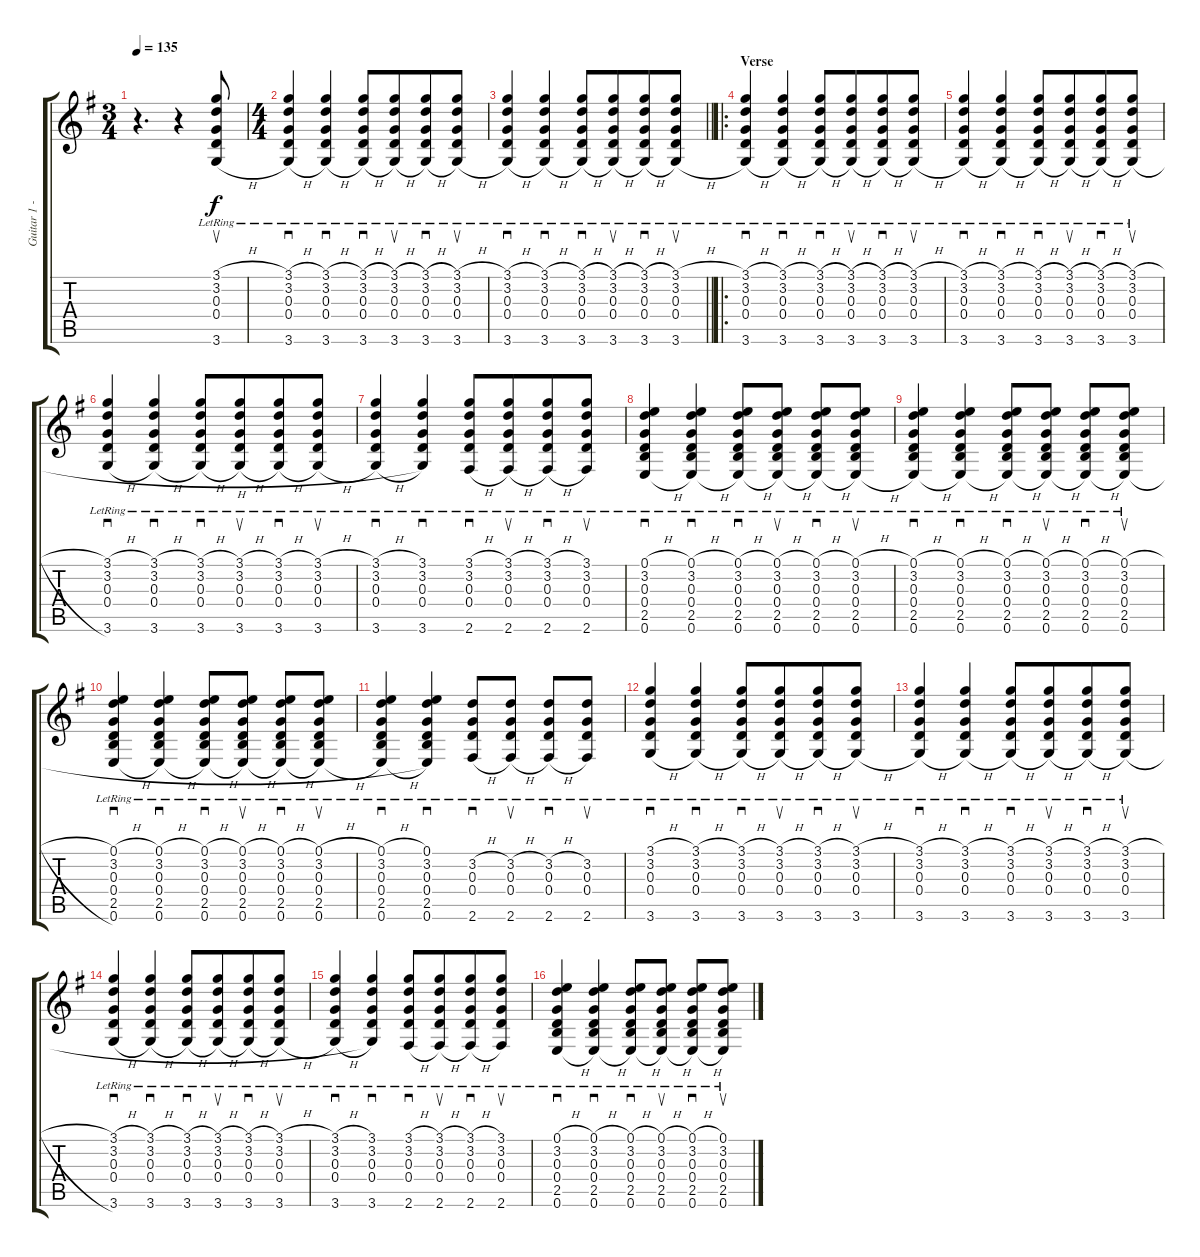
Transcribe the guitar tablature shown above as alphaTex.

\track ("Guitar 1 - Rhythm" "Guitar 1 -") {instrument acousticguitarsteel}
\staff {score tabs}
\tuning (E4 B3 G3 D3 A2 E2) {hide}
\ts (3 4)
\tempo 135
\clef g2
\ks g
r.4{d dy f instrument acousticguitarsteel} r.4 (3.1{h lr} 3.2{lr} 0.3{lr} 0.4{lr} 3.6{h lr}).8{su} |
\ts (4 4)
(3.1{h lr} 3.2{lr} 0.3{lr} 0.4{lr} 3.6{h lr}).4{sd} (3.1{h lr} 3.2{lr} 0.3{lr} 0.4{lr} 3.6{h lr}).4{sd} (3.1{h lr} 3.2{lr} 0.3{lr} 0.4{lr} 3.6{h lr}).8{sd} (3.1{h lr} 3.2{lr} 0.3{lr} 0.4{lr} 3.6{h lr}).8{su beam merge} (3.1{h lr} 3.2{lr} 0.3{lr} 0.4{lr} 3.6{h lr}).8{sd} (3.1{h lr} 3.2{lr} 0.3{lr} 0.4{lr} 3.6{h lr}).8{su} |
\barLineRight lightlight
(3.1{h lr} 3.2{lr} 0.3{lr} 0.4{lr} 3.6{h lr}).4{sd} (3.1{h lr} 3.2{lr} 0.3{lr} 0.4{lr} 3.6{h lr}).4{sd} (3.1{h lr} 3.2{lr} 0.3{lr} 0.4{lr} 3.6{h lr}).8{sd} (3.1{h lr} 3.2{lr} 0.3{lr} 0.4{lr} 3.6{h lr}).8{su beam merge} (3.1{h lr} 3.2{lr} 0.3{lr} 0.4{lr} 3.6{h lr}).8{sd} (3.1{h lr} 3.2{lr} 0.3{lr} 0.4{lr} 3.6{h lr}).8{su} |
\ro
\section ("" "Verse")
(3.1{h lr} 3.2{lr} 0.3{lr} 0.4{lr} 3.6{h lr}).4{sd} (3.1{h lr} 3.2{lr} 0.3{lr} 0.4{lr} 3.6{h lr}).4{sd} (3.1{h lr} 3.2{lr} 0.3{lr} 0.4{lr} 3.6{h lr}).8{sd} (3.1{h lr} 3.2{lr} 0.3{lr} 0.4{lr} 3.6{h lr}).8{su beam merge} (3.1{h lr} 3.2{lr} 0.3{lr} 0.4{lr} 3.6{h lr}).8{sd} (3.1{h lr} 3.2{lr} 0.3{lr} 0.4{lr} 3.6{h lr}).8{su} |
(3.1{h lr} 3.2{lr} 0.3{lr} 0.4{lr} 3.6{h lr}).4{sd} (3.1{h lr} 3.2{lr} 0.3{lr} 0.4{lr} 3.6{h lr}).4{sd} (3.1{h lr} 3.2{lr} 0.3{lr} 0.4{lr} 3.6{h lr}).8{sd} (3.1{h lr} 3.2{lr} 0.3{lr} 0.4{lr} 3.6{h lr}).8{su beam merge} (3.1{h lr} 3.2{lr} 0.3{lr} 0.4{lr} 3.6{h lr}).8{sd} (3.1{h lr} 3.2{lr} 0.3{lr} 0.4{lr} 3.6{h lr}).8{su} |
(3.1{h lr} 3.2{lr} 0.3{lr} 0.4{lr} 3.6{h lr}).4{sd} (3.1{h lr} 3.2{lr} 0.3{lr} 0.4{lr} 3.6{h lr}).4{sd} (3.1{h lr} 3.2{lr} 0.3{lr} 0.4{lr} 3.6{h lr}).8{sd} (3.1{h lr} 3.2{lr} 0.3{lr} 0.4{lr} 3.6{h lr}).8{su beam merge} (3.1{h lr} 3.2{lr} 0.3{lr} 0.4{lr} 3.6{h lr}).8{sd} (3.1{h lr} 3.2{lr} 0.3{lr} 0.4{lr} 3.6{h lr}).8{su} |
(3.1{h lr} 3.2{lr} 0.3{lr} 0.4{lr} 3.6{h lr}).4{sd} (3.1{lr} 3.2{lr} 0.3{lr} 0.4{lr} 3.6{lr}).4{sd} (3.1{h lr} 3.2{lr} 0.3{lr} 0.4{lr} 2.6{h lr}).8{sd} (3.1{h lr} 3.2{lr} 0.3{lr} 0.4{lr} 2.6{h lr}).8{su beam merge} (3.1{h lr} 3.2{lr} 0.3{lr} 0.4{lr} 2.6{h lr}).8{sd} (3.1{lr} 3.2{lr} 0.3{lr} 0.4{lr} 2.6{lr}).8{su} |
(0.1{h lr} 3.2{lr} 0.3{lr} 0.4{lr} 2.5{lr} 0.6{h lr}).4{sd} (0.1{h lr} 3.2{lr} 0.3{lr} 0.4{lr} 2.5{lr} 0.6{h lr}).4{sd} (0.1{h lr} 3.2{lr} 0.3{lr} 0.4{lr} 2.5{lr} 0.6{h lr}).8{sd} (0.1{h lr} 3.2{lr} 0.3{lr} 0.4{lr} 2.5{lr} 0.6{h lr}).8{su} (0.1{h lr} 3.2{lr} 0.3{lr} 0.4{lr} 2.5{lr} 0.6{h lr}).8{sd} (0.1{h lr} 3.2{lr} 0.3{lr} 0.4{lr} 2.5{lr} 0.6{h lr}).8{su} |
(0.1{h lr} 3.2{lr} 0.3{lr} 0.4{lr} 2.5{lr} 0.6{h lr}).4{sd} (0.1{h lr} 3.2{lr} 0.3{lr} 0.4{lr} 2.5{lr} 0.6{h lr}).4{sd} (0.1{h lr} 3.2{lr} 0.3{lr} 0.4{lr} 2.5{lr} 0.6{h lr}).8{sd} (0.1{h lr} 3.2{lr} 0.3{lr} 0.4{lr} 2.5{lr} 0.6{h lr}).8{su} (0.1{h lr} 3.2{lr} 0.3{lr} 0.4{lr} 2.5{lr} 0.6{h lr}).8{sd} (0.1{h lr} 3.2{lr} 0.3{lr} 0.4{lr} 2.5{lr} 0.6{h lr}).8{su} |
(0.1{h lr} 3.2{lr} 0.3{lr} 0.4{lr} 2.5{lr} 0.6{h lr}).4{sd} (0.1{h lr} 3.2{lr} 0.3{lr} 0.4{lr} 2.5{lr} 0.6{h lr}).4{sd} (0.1{h lr} 3.2{lr} 0.3{lr} 0.4{lr} 2.5{lr} 0.6{h lr}).8{sd} (0.1{h lr} 3.2{lr} 0.3{lr} 0.4{lr} 2.5{lr} 0.6{h lr}).8{su} (0.1{h lr} 3.2{lr} 0.3{lr} 0.4{lr} 2.5{lr} 0.6{h lr}).8{sd} (0.1{h lr} 3.2{lr} 0.3{lr} 0.4{lr} 2.5{lr} 0.6{h lr}).8{su} |
(0.1{h lr} 3.2{lr} 0.3{lr} 0.4{lr} 2.5{lr} 0.6{h lr}).4{sd} (0.1{lr} 3.2{lr} 0.3{lr} 0.4{lr} 2.5{lr} 0.6{lr}).4{sd} (3.2{h lr} 0.3{lr} 0.4{lr} 2.6{h lr}).8{sd} (3.2{h lr} 0.3{lr} 0.4{lr} 2.6{h lr}).8{su} (3.2{h lr} 0.3{lr} 0.4{lr} 2.6{h lr}).8{sd} (3.2{lr} 0.3{lr} 0.4{lr} 2.6{lr}).8{su} |
(3.1{h lr} 3.2{lr} 0.3{lr} 0.4{lr} 3.6{h lr}).4{sd} (3.1{h lr} 3.2{lr} 0.3{lr} 0.4{lr} 3.6{h lr}).4{sd} (3.1{h lr} 3.2{lr} 0.3{lr} 0.4{lr} 3.6{h lr}).8{sd} (3.1{h lr} 3.2{lr} 0.3{lr} 0.4{lr} 3.6{h lr}).8{su beam merge} (3.1{h lr} 3.2{lr} 0.3{lr} 0.4{lr} 3.6{h lr}).8{sd} (3.1{h lr} 3.2{lr} 0.3{lr} 0.4{lr} 3.6{h lr}).8{su} |
(3.1{h lr} 3.2{lr} 0.3{lr} 0.4{lr} 3.6{h lr}).4{sd} (3.1{h lr} 3.2{lr} 0.3{lr} 0.4{lr} 3.6{h lr}).4{sd} (3.1{h lr} 3.2{lr} 0.3{lr} 0.4{lr} 3.6{h lr}).8{sd} (3.1{h lr} 3.2{lr} 0.3{lr} 0.4{lr} 3.6{h lr}).8{su beam merge} (3.1{h lr} 3.2{lr} 0.3{lr} 0.4{lr} 3.6{h lr}).8{sd} (3.1{h lr} 3.2{lr} 0.3{lr} 0.4{lr} 3.6{h lr}).8{su} |
(3.1{h lr} 3.2{lr} 0.3{lr} 0.4{lr} 3.6{h lr}).4{sd} (3.1{h lr} 3.2{lr} 0.3{lr} 0.4{lr} 3.6{h lr}).4{sd} (3.1{h lr} 3.2{lr} 0.3{lr} 0.4{lr} 3.6{h lr}).8{sd} (3.1{h lr} 3.2{lr} 0.3{lr} 0.4{lr} 3.6{h lr}).8{su beam merge} (3.1{h lr} 3.2{lr} 0.3{lr} 0.4{lr} 3.6{h lr}).8{sd} (3.1{h lr} 3.2{lr} 0.3{lr} 0.4{lr} 3.6{h lr}).8{su} |
(3.1{h lr} 3.2{lr} 0.3{lr} 0.4{lr} 3.6{h lr}).4{sd} (3.1{lr} 3.2{lr} 0.3{lr} 0.4{lr} 3.6{lr}).4{sd} (3.1{h lr} 3.2{lr} 0.3{lr} 0.4{lr} 2.6{h lr}).8{sd} (3.1{h lr} 3.2{lr} 0.3{lr} 0.4{lr} 2.6{h lr}).8{su beam merge} (3.1{h lr} 3.2{lr} 0.3{lr} 0.4{lr} 2.6{h lr}).8{sd} (3.1{lr} 3.2{lr} 0.3{lr} 0.4{lr} 2.6{lr}).8{su} |
(0.1{h lr} 3.2{lr} 0.3{lr} 0.4{lr} 2.5{lr} 0.6{h lr}).4{sd} (0.1{h lr} 3.2{lr} 0.3{lr} 0.4{lr} 2.5{lr} 0.6{h lr}).4{sd} (0.1{h lr} 3.2{lr} 0.3{lr} 0.4{lr} 2.5{lr} 0.6{h lr}).8{sd} (0.1{h lr} 3.2{lr} 0.3{lr} 0.4{lr} 2.5{lr} 0.6{h lr}).8{su} (0.1{h lr} 3.2{lr} 0.3{lr} 0.4{lr} 2.5{lr} 0.6{h lr}).8{sd} (0.1{h lr} 3.2{lr} 0.3{lr} 0.4{lr} 2.5{lr} 0.6{h lr}).8{su}
